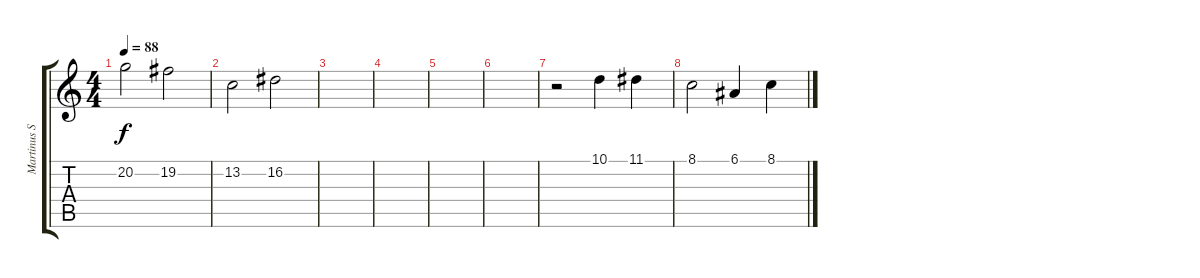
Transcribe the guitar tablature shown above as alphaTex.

\track ("Martinus Spierenburg" "Martinus S") {instrument flute}
\staff {score tabs}
\tuning (E4 B3 G3 D3 A2 E2) {hide}
\ts (4 4)
\tempo 88
\clef g2
\ks c
20.2.2{dy f volume 16 instrument violin} 19.2.2 |
13.2.2 16.2.2 |
|
|
|
|
r.2 10.1.4{volume 12 instrument flute} 11.1.4 |
8.1.2 6.1.4 8.1.4
